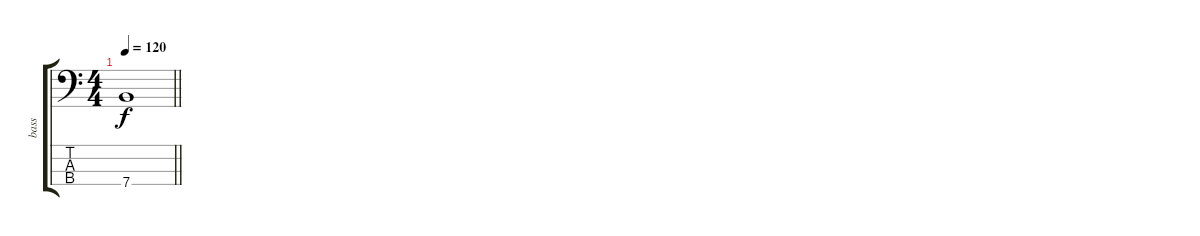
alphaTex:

\track ("bass" "bass") {instrument electricbassfinger}
\staff {score tabs}
\tuning (G2 D2 A1 E1) {hide}
\ts (4 4)
\tempo 120
\clef f4
\barLineRight lightlight
\ks c
7.4{t}.1{dy f}
